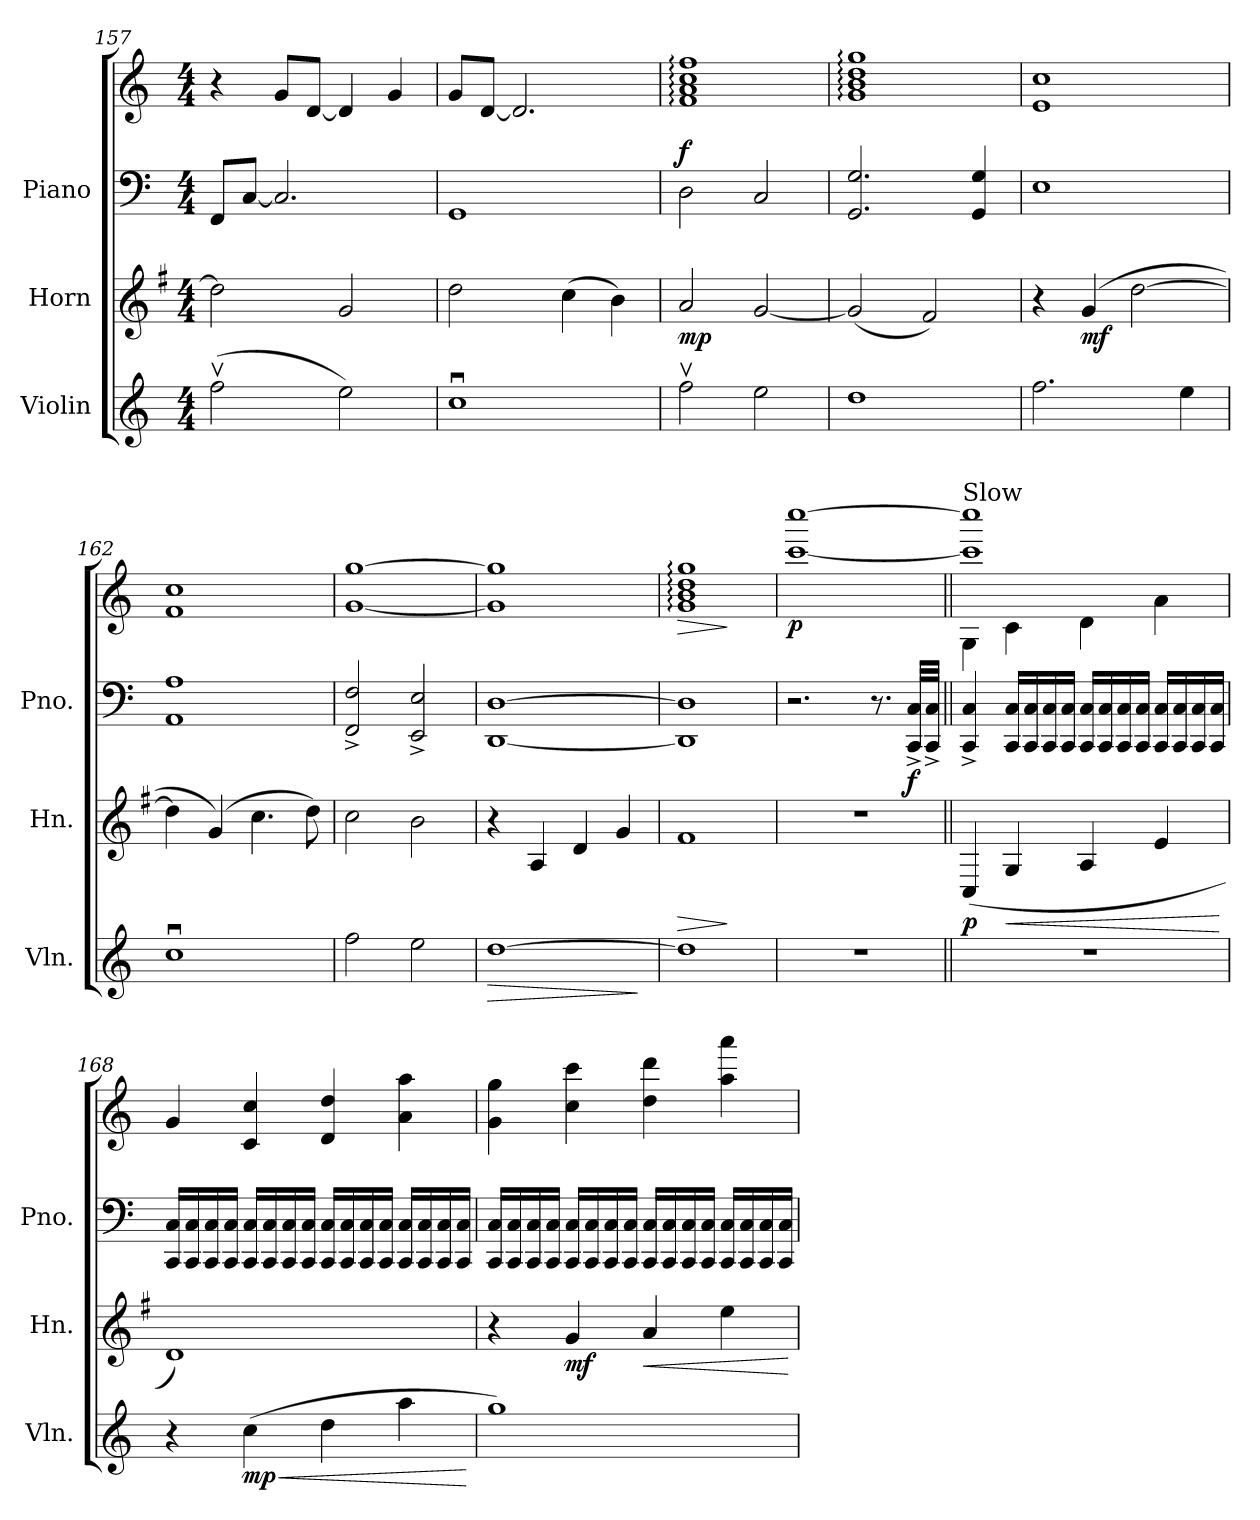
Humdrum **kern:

**kern	**dynam	**kern	**dynam	**kern	**kern	**dynam
*part3	*part3	*part2	*part2	*part1	*part1	*part1
*staff4	*staff4	*staff3	*staff3	*staff2	*staff1	*staff1/2
*I"Violin	*	*I"Horn	*	*I"Piano	*	*
*I'Vln.	*	*I'Hn.	*	*I'Pno.	*	*
*clefG2	*	*clefG2	*	*clefF4	*clefG2	*
*	*	*ITrd4c7	*	*	*	*
*k[]	*	*k[]	*	*k[]	*k[]	*
*C:	*	*C:	*	*C:	*C:	*
*M4/4	*	*M4/4	*	*M4/4	*M4/4	*
=157	=157	=157	=157	=157	=157	=157
(2ffv\	.	2g\]	.	8FF/L	4r	.
.	.	.	.	[8C/J	.	.
.	.	.	.	2.C/]	8g/L	.
.	.	.	.	.	[8d/J	.
2ee\)	.	2c/	.	.	4d/]	.
.	.	.	.	.	4g/	.
!!LO:PB:g=z
=158	=158	=158	=158	=158	=158	=158
1ccu	.	2g\	.	1GG	8g/L	.
.	.	.	.	.	[8d/J	.
.	.	.	.	.	2.d/]	.
.	.	(4f\	.	.	.	.
.	.	4e\)	.	.	.	.
!!LO:PB:g=z
=159	=159	=159	=159	=159	=159	=159
!	!	!	!LO:DY:b	!	!	!LO:DY:a=2
2ffv\	.	2d/	mp	2D\	1f: 1a: 1cc: 1ff:	f
2ee\	.	[2c/	.	2C/	.	.
=160	=160	=160	=160	=160	=160	=160
1dd	.	(2c/]	.	2.GG/ 2.G/	1g: 1b: 1dd: 1gg:	.
.	.	2B/)	.	.	.	.
.	.	.	.	4GG/ 4G/	.	.
=161	=161	=161	=161	=161	=161	=161
2.ff\	.	4r	.	1E	1e 1cc	.
!	!	!	!LO:DY:b	!	!	!
.	.	(4c/	mf	.	.	.
.	.	[2g\	.	.	.	.
4ee\	.	.	.	.	.	.
=162	=162	=162	=162	=162	=162	=162
1ccu	.	4g\]	.	1AA 1A	1f 1cc	.
.	.	(4c/)	.	.	.	.
.	.	4.f\	.	.	.	.
.	.	8g\)	.	.	.	.
=163	=163	=163	=163	=163	=163	=163
2ff\	.	2f\	.	2FF/^ 2F/^	[1g [1gg	.
2ee\	.	2e\	.	2EE/^ 2E/^	.	.
=164	=164	=164	=164	=164	=164	=164
!	!LO:HP:b	!	!	!	!	!
[1dd	>	4r	.	[1DD [1D	1g] 1gg]	.
.	.	4D/	.	.	.	.
.	.	4G/	.	.	.	.
.	.	4c/	.	.	.	.
.	]	.	.	.	.	.
=165	=165	=165	=165	=165	=165	=165
!	!	!	!LO:HP:b	!	!	!LO:HP:b
1dd]	.	1B	>	1DD] 1D]	1g: 1b: 1dd: 1gg:	>
.	.	.	]	.	.	]
=166	=166	=166	=166	=166	=166	=166
!	!	!	!	!	!	!LO:DY:b
1r	.	1r	.	2.r	[1ccc [1cccc	p
.	.	.	.	8.r	.	.
!	!	!	!	!	!	!LO:DY:b=2
.	.	.	.	32CC/^ 32C/^LLL	.	f
.	.	.	.	32CC/^ 32C/^JJJ	.	.
=167||	=167||	=167||	=167||	=167||	=167||	=167||
*	*	*	*	*	*^	*
!	!	!	!	!	!LO:TX:a:t=Slow	!	!
!	!	!	!LO:DY:b	!	!	!	!
1r	.	(4FF/	p	4CC/^ 4C/^	1ccc] 1cccc]	4G\	.
!	!	!	!LO:HP:b	!	!	!	!
.	.	4C/	<	16CC/ 16C/LL	.	4c\	.
.	.	.	.	16CC/ 16C/	.	.	.
.	.	.	.	16CC/ 16C/	.	.	.
.	.	.	.	16CC/ 16C/JJ	.	.	.
.	.	4D/	.	16CC/ 16C/LL	.	4d\	.
.	.	.	.	16CC/ 16C/	.	.	.
.	.	.	.	16CC/ 16C/	.	.	.
.	.	.	.	16CC/ 16C/JJ	.	.	.
.	.	4A/	.	16CC/ 16C/LL	.	4a\	.
.	.	.	.	16CC/ 16C/	.	.	.
.	.	.	.	16CC/ 16C/	.	.	.
.	.	.	.	16CC/ 16C/JJ	.	.	.
*	*	*	*	*	*v	*v	*
.	.	.	[	.	.	.
!!LO:PB:g=z
=168	=168	=168	=168	=168	=168	=168
4r	.	1G)	.	16CC/ 16C/LL	4g/	.
.	.	.	.	16CC/ 16C/	.	.
.	.	.	.	16CC/ 16C/	.	.
.	.	.	.	16CC/ 16C/JJ	.	.
!	!LO:HP:b	!	!	!	!	!
!	!LO:DY:n=1:b	!	!	!	!	!
(4cc\	< mp	.	.	16CC/ 16C/LL	4c/ 4cc/	.
.	.	.	.	16CC/ 16C/	.	.
.	.	.	.	16CC/ 16C/	.	.
.	.	.	.	16CC/ 16C/JJ	.	.
4dd\	.	.	.	16CC/ 16C/LL	4d/ 4dd/	.
.	.	.	.	16CC/ 16C/	.	.
.	.	.	.	16CC/ 16C/	.	.
.	.	.	.	16CC/ 16C/JJ	.	.
4aa\	.	.	.	16CC/ 16C/LL	4a\ 4aa\	.
.	.	.	.	16CC/ 16C/	.	.
.	.	.	.	16CC/ 16C/	.	.
.	.	.	.	16CC/ 16C/JJ	.	.
.	[	.	.	.	.	.
=169	=169	=169	=169	=169	=169	=169
1gg)	.	4r	.	16CC/ 16C/LL	4g\ 4gg\	.
.	.	.	.	16CC/ 16C/	.	.
.	.	.	.	16CC/ 16C/	.	.
.	.	.	.	16CC/ 16C/JJ	.	.
!	!	!	!LO:DY:b	!	!	!
.	.	4c/	mf	16CC/ 16C/LL	4cc\ 4ccc\	.
.	.	.	.	16CC/ 16C/	.	.
.	.	.	.	16CC/ 16C/	.	.
.	.	.	.	16CC/ 16C/JJ	.	.
!	!	!	!LO:HP:b	!	!	!
.	.	4d/	<	16CC/ 16C/LL	4dd\ 4ddd\	.
.	.	.	.	16CC/ 16C/	.	.
.	.	.	.	16CC/ 16C/	.	.
.	.	.	.	16CC/ 16C/JJ	.	.
.	.	4a\	.	16CC/ 16C/LL	4aa\ 4aaa\	.
.	.	.	.	16CC/ 16C/	.	.
.	.	.	.	16CC/ 16C/	.	.
.	.	.	.	16CC/ 16C/JJ	.	.
.	.	.	[	.	.	.
=	=	=	=	=	=	=
*-	*-	*-	*-	*-	*-	*-
